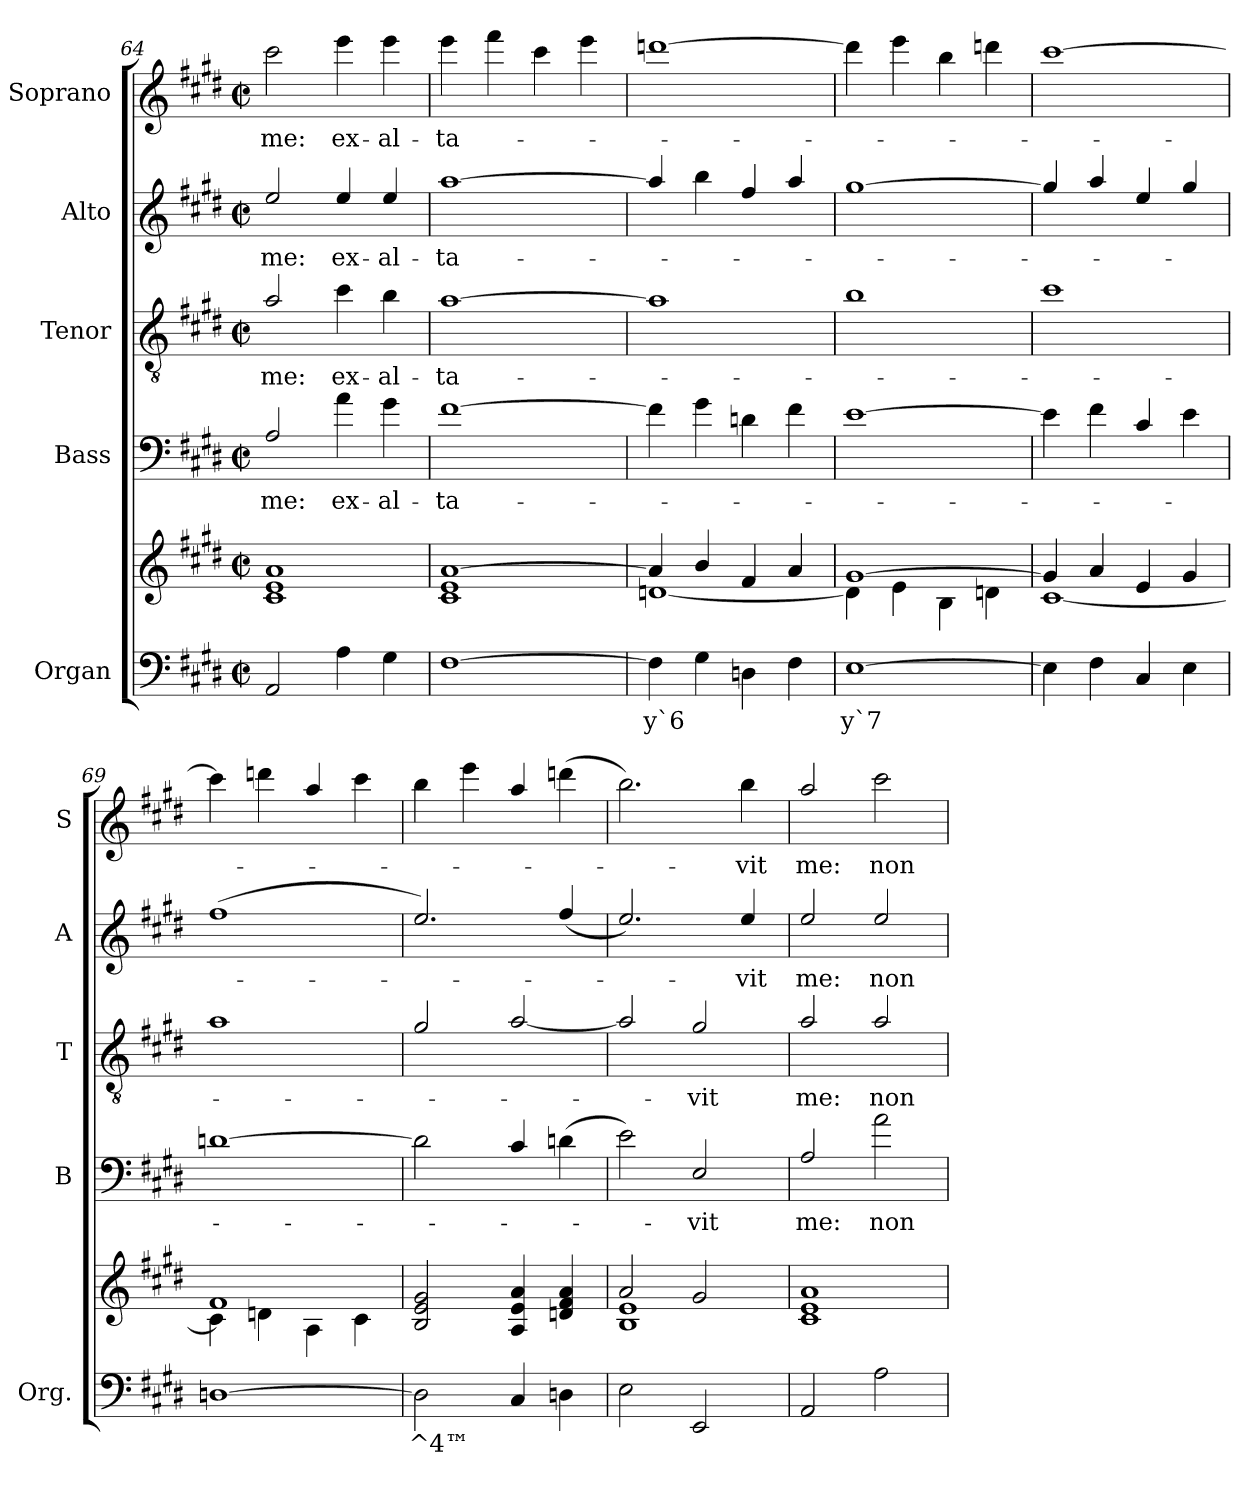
**kern	**text	**kern	**kern	**text	**kern	**text	**kern	**text	**kern	**text
*part5	*part5	*part5	*part4	*part4	*part3	*part3	*part2	*part2	*part1	*part1
*staff6	*staff6	*staff5	*staff4	*staff4	*staff3	*staff3	*staff2	*staff2	*staff1	*staff1
*I"Organ	*	*	*I"Bass	*	*I"Tenor	*	*I"Alto	*	*I"Soprano	*
*I'Org.	*	*	*I'B	*	*I'T	*	*I'A	*	*I'S	*
*clefF4	*	*clefG2	*clefF4	*	*clefGv2	*	*clefG2	*	*clefG2	*
*	*	*	*ITrd7c12	*	*ITrd7c12	*	*ITrd7c12	*	*ITrd7c12	*
*k[f#c#g#d#]	*	*k[f#c#g#d#]	*k[f#c#g#d#]	*	*k[f#c#g#d#]	*	*k[f#c#g#d#]	*	*k[f#c#g#d#]	*
*E:	*	*E:	*E:	*	*E:	*	*E:	*	*E:	*
*M2/2	*	*M2/2	*M2/2	*	*M2/2	*	*M2/2	*	*M2/2	*
*met(c|)	*	*met(c|)	*met(c|)	*	*met(c|)	*	*met(c|)	*	*met(c|)	*
=64	=64	=64	=64	=64	=64	=64	=64	=64	=64	=64
!	!	!	!	!LO:LY:b	!	!	!	!	!	!
!	!	!	!	!	!	!LO:LY:b	!	!	!	!
!	!	!	!	!	!	!	!	!LO:LY:b	!	!
!	!	!	!	!	!	!	!	!	!	!LO:LY:b
2AA/	.	1c#! 1e! 1a!	2AA/	me:	2A/	me:	2e/	me:	2cc#\	me:
!	!	!	!	!LO:LY:b	!	!	!	!	!	!
!	!	!	!	!	!	!LO:LY:b	!	!	!	!
!	!	!	!	!	!	!	!	!LO:LY:b	!	!
!	!	!	!	!	!	!	!	!	!	!LO:LY:b
4A\	.	.	4A\	ex-	4c#\	ex-	4e/	ex-	4ee\	ex-
!	!	!	!	!LO:LY:b	!	!	!	!	!	!
!	!	!	!	!	!	!LO:LY:b	!	!	!	!
!	!	!	!	!	!	!	!	!LO:LY:b	!	!
!	!	!	!	!	!	!	!	!	!	!LO:LY:b
4G#\	.	.	4G#\	-al-	4B\	-al-	4e/	-al-	4ee\	-al-
=65	=65	=65	=65	=65	=65	=65	=65	=65	=65	=65
!	!	!	!	!LO:LY:b	!	!	!	!	!	!
!	!	!	!	!	!	!LO:LY:b	!	!	!	!
!	!	!	!	!	!	!	!	!LO:LY:b	!	!
!	!	!	!	!	!	!	!	!	!	!LO:LY:b
[1F#	.	1c#! 1e! [1a!	[1F#	-ta-	[1A	-ta-	[1a	-ta-	4ee\	-ta-
.	.	.	.	.	.	.	.	.	4ff#\	.
.	.	.	.	.	.	.	.	.	4cc#\	.
.	.	.	.	.	.	.	.	.	4ee\	.
=66	=66	=66	=66	=66	=66	=66	=66	=66	=66	=66
!	!LO:LY:b	!	!	!	!	!	!	!	!	!
*	*	*^	*	*	*	*	*	*	*	*
4F#\]	y`6	4a!/]	[<1dn!	4F#\]	.	1A]	.	4a/]	.	[1ddn	.
4G#\	.	4b!/	.	4G#\	.	.	.	4b\	.	.	.
4Dn\	.	4f#!/	.	4Dn\	.	.	.	4f#/	.	.	.
4F#\	.	4a!/	.	4F#\	.	.	.	4a/	.	.	.
=67	=67	=67	=67	=67	=67	=67	=67	=67	=67	=67	=67
!	!LO:LY:b	!	!	!	!	!	!	!	!	!	!
[1E	y`7	[>1g#!	4d!\]	[1E	.	1B	.	[1g#	.	4dd\]	.
.	.	.	4e!\	.	.	.	.	.	.	4ee\	.
.	.	.	4B!\	.	.	.	.	.	.	4b\	.
.	.	.	4dn!\	.	.	.	.	.	.	4ddn\	.
=68	=68	=68	=68	=68	=68	=68	=68	=68	=68	=68	=68
4E\]	.	4g#!/]	[<1c#!	4E\]	.	1c#	.	4g#/]	.	[1cc#	.
4F#\	.	4a!/	.	4F#\	.	.	.	4a/	.	.	.
4C#/	.	4e!/	.	4C#/	.	.	.	4e/	.	.	.
4E\	.	4g#!/	.	4E\	.	.	.	4g#/	.	.	.
=69	=69	=69	=69	=69	=69	=69	=69	=69	=69	=69	=69
[1Dn	.	1f#!	4c#!\]	[1Dn	.	1A	.	(<1f#	.	4cc#\]	.
.	.	.	4dn!\	.	.	.	.	.	.	4ddn\	.
.	.	.	4A!\	.	.	.	.	.	.	4a/	.
.	.	.	4c#!\	.	.	.	.	.	.	4cc#\	.
*	*	*v	*v	*	*	*	*	*	*	*	*
=70	=70	=70	=70	=70	=70	=70	=70	=70	=70	=70
*	*	*^	*	*	*	*	*	*	*	*
!	!LO:LY:b	!	!	!	!	!	!	!	!	!	!
*	*	*v	*v	*	*	*	*	*	*	*	*
2D\]	^4™	2B!/ 2e!/ 2g#!/	2D\]	.	2G#/	.	2.e/)	.	4b\	.
.	.	.	.	.	.	.	.	.	4ee\	.
4C#/	.	4A!/ 4e!/ 4a!/	4C#/	.	[2A/	.	.	.	4a/	.
4Dn\	.	4dn!/ 4f#!/ 4a!/	(>4Dn\	.	.	.	(<4f#/	.	(>4ddn\	.
!!LO:PB:g=z
=71	=71	=71	=71	=71	=71	=71	=71	=71	=71	=71
*	*	*^	*	*	*	*	*	*	*	*
2E\	.	2a!/	1B! 1e!	2E\)	.	2A/]	.	2.e/)	.	2.b\)	.
!	!	!	!	!	!LO:LY:b	!	!	!	!	!	!
!	!	!	!	!	!	!	!LO:LY:b	!	!	!	!
2EE/	.	2g#!/	.	2EE/	-vit	2G#/	-vit	.	.	.	.
!	!	!	!	!	!	!	!	!	!LO:LY:b	!	!
!	!	!	!	!	!	!	!	!	!	!	!LO:LY:b
.	.	.	.	.	.	.	.	4e/	-vit	4b\	-vit
*	*	*v	*v	*	*	*	*	*	*	*	*
=72	=72	=72	=72	=72	=72	=72	=72	=72	=72	=72
!	!	!	!	!LO:LY:b	!	!	!	!	!	!
!	!	!	!	!	!	!LO:LY:b	!	!	!	!
!	!	!	!	!	!	!	!	!LO:LY:b	!	!
!	!	!	!	!	!	!	!	!	!	!LO:LY:b
2AA/	.	1c#! 1e! 1a!	2AA/	me:	2A/	me:	2e/	me:	2a/	me:
!	!	!	!	!LO:LY:b	!	!	!	!	!	!
!	!	!	!	!	!	!LO:LY:b	!	!	!	!
!	!	!	!	!	!	!	!	!LO:LY:b	!	!
!	!	!	!	!	!	!	!	!	!	!LO:LY:b
2A\	.	.	2A\	non	2A/	non	2e/	non	2cc#\	non
=	=	=	=	=	=	=	=	=	=	=
*-	*-	*-	*-	*-	*-	*-	*-	*-	*-	*-
